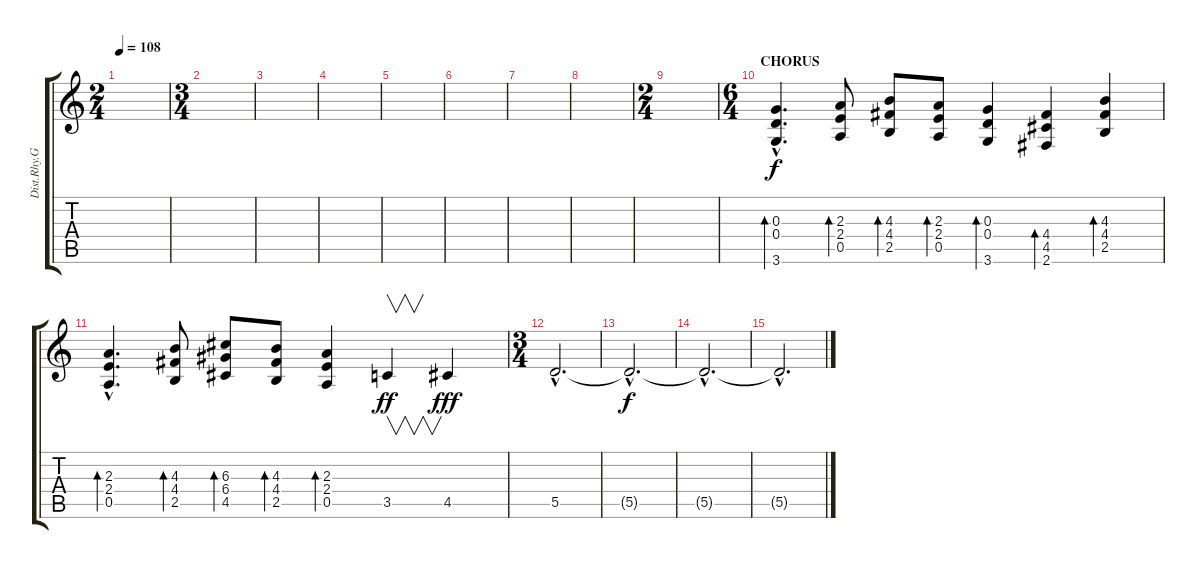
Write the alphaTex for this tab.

\track ("Dist.Rhy.Gtr.2" "Dist.Rhy.G") {instrument distortionguitar}
\staff {score tabs}
\tuning (E4 B3 G3 D3 A2 E2) {hide}
\ts (2 4)
\tempo 108
\clef g2
\ks c
|
\ts (3 4)
|
|
|
|
|
|
|
\ts (2 4)
|
\ts (6 4)
\section ("" "CHORUS")
(0.3{hac} 0.4{hac} 3.6{hac}).4{d bd 60} (2.3 2.4 0.5).8{bd 60} (4.3 4.4 2.5).8{bd 30} (2.3 2.4 0.5).8{bd 30} (0.3 0.4 3.6).4{bd 30} (4.4 4.5 2.6).4{bd 30} (4.3 4.4 2.5).4{bd 60} |
(2.3{hac} 2.4{hac} 0.5{hac}).4{d bd 60} (4.3 4.4 2.5).8{bd 30} (6.3 6.4 4.5).8{bd 30} (4.3 4.4 2.5).8{bd 30} (2.3 2.4 0.5).4{bd 30} 3.5.4{v dy ff} 4.5.4{dy fff} |
\ts (3 4)
5.5{hac}.2{d volume 8} |
5.5{hac t}.2{d dy f} |
5.5{hac t}.2{d volume 0} |
5.5{hac t}.2{d}
